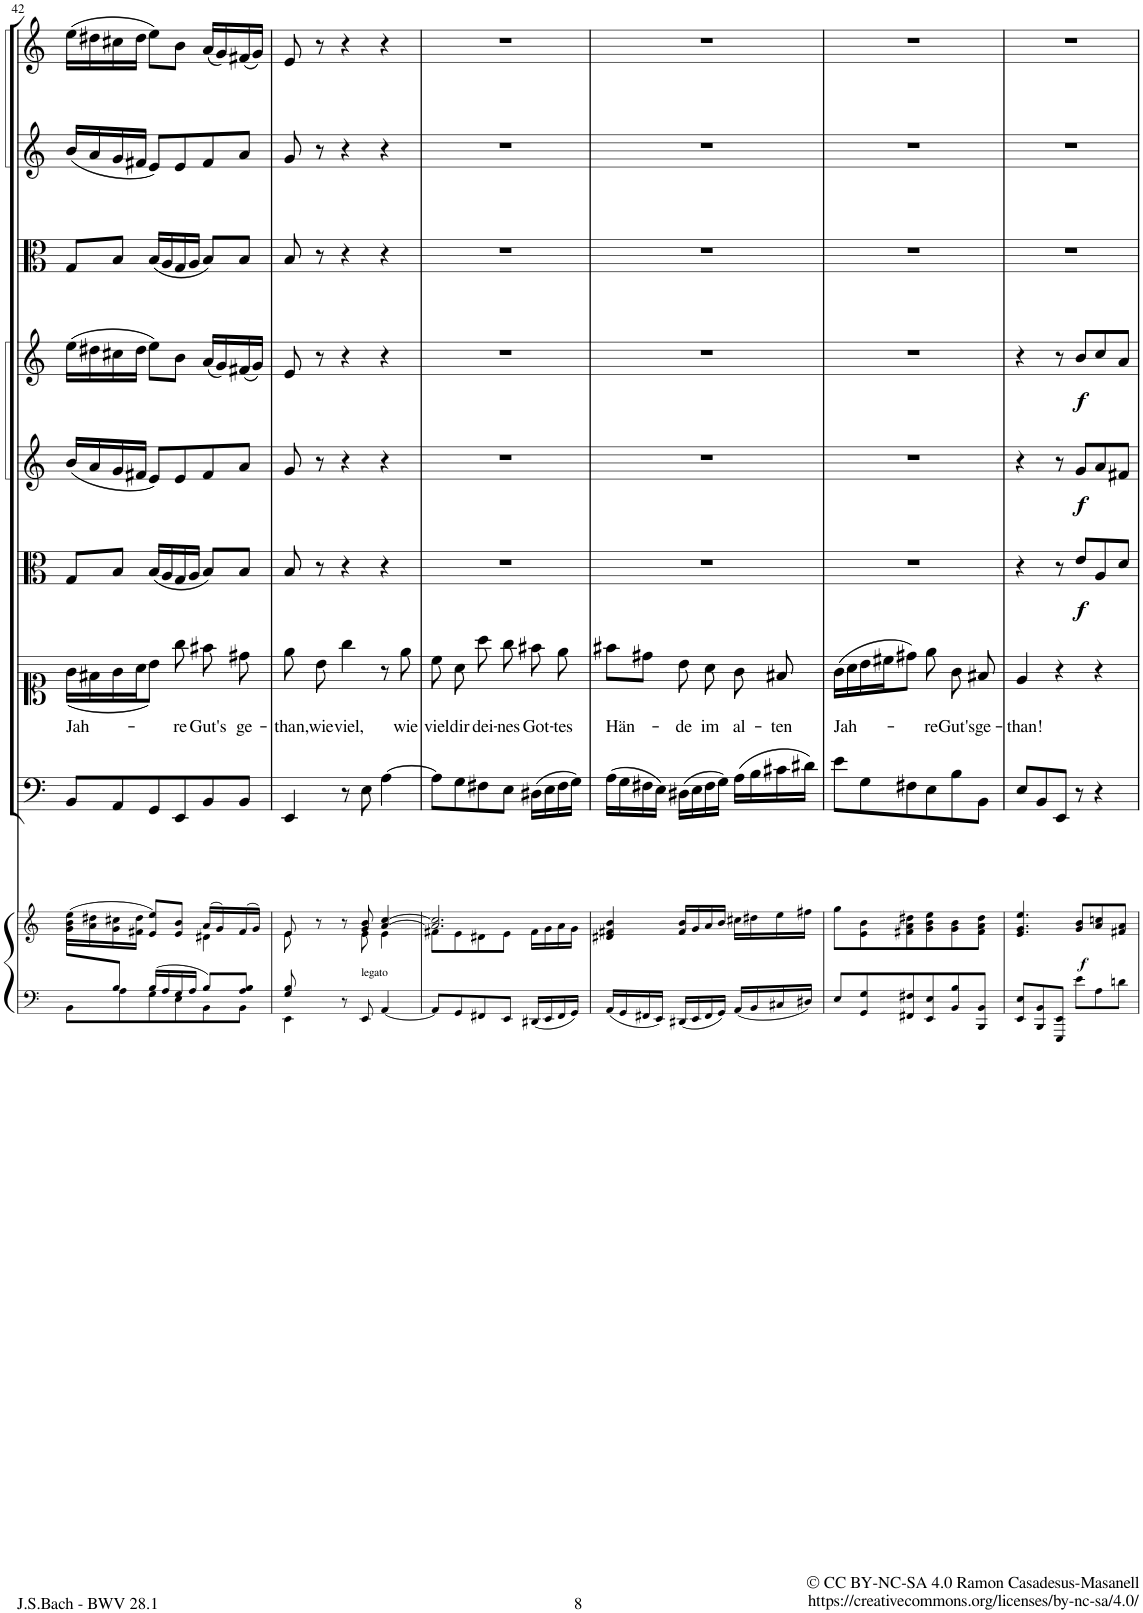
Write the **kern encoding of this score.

**kern	**kern	**dynam	**kern	**kern	**text	**kern	**dynam	**kern	**dynam	**kern	**dynam	**kern	**kern	**kern
*part9	*part9	*part9	*part8	*part7	*part7	*part6	*part6	*part5	*part5	*part4	*part4	*part3	*part2	*part1
*staff10	*staff9	*staff9/10	*staff8	*staff7	*staff7	*staff6	*staff6	*staff5	*staff5	*staff4	*staff4	*staff3	*staff2	*staff1
*I"Grand Piano	*	*	*I"Continuo	*I"Soprano	*	*I"Viola	*	*I"Violino II	*	*I"Violino I	*	*I"Teile	*I"Oboe II	*I"Oboe I
*I'Pno	*	*	*	*	*	*	*	*	*	*	*	*	*I'Ob	*I'Ob
!!LO:PB:g=z
*clefF4	*clefG2	*	*clefF4	*clefC1	*	*clefC3	*	*clefG2	*	*clefG2	*	*clefC3	*clefG2	*clefG2
*k[]	*k[]	*	*k[]	*k[]	*	*k[]	*	*k[]	*	*k[]	*	*k[]	*k[]	*k[]
*M3/4	*M3/4	*	*M3/4	*M3/4	*	*M3/4	*	*M3/4	*	*M3/4	*	*M3/4	*M3/4	*M3/4
=42	=42	=42	=42	=42	=42	=42	=42	=42	=42	=42	=42	=42	=42	=42
*^	*^	*	*	*	*	*	*	*	*	*	*	*	*	*
*	*	*	*^	*	*	*	*	*	*	*	*	*	*	*	*	*
!	!	!	!	!	!	!	!	!LO:LY:b	!	!	!	!	!	!	!	!	!
8ryy	8BB\L	(>16b\ 16ee\LL	4ryy	8g\L	.	8BB/L	(<16g\LL	Jah-	8G/L	.	(<16b/LL	.	(>16ee\LL	.	8G/L	(<16b/LL	(>16ee\LL
.	.	16a\ 16dd#X\	.	.	.	.	16f#X\	.	.	.	16a/	.	16dd#X\	.	.	16a/	16dd#X\
8B/J	8A\	16g\ 16cc#X\	.	2ryy	.	8AA/	16g\	.	8B/J	.	16g/	.	16cc#X\	.	8B/J	16g/	16cc#X\
.	.	16f#X\ 16dd#\JJ	.	.	.	.	16a\J	.	.	.	16f#X/JJ	.	16dd#\JJ	.	.	16f#X/JJ	16dd#\JJ
16B/LL	8G\	8e/ 8ee/L)	4ryy	.	.	8GG/	8b\J)	.	(<16B/LL	.	8e/L)	.	8ee\L)	.	(<16B/LL	8e/L)	8ee\L)
16A/	.	.	.	.	.	.	.	.	16A/	.	.	.	.	.	16A/	.	.
!	!	!	!	!	!	!	!	!LO:LY:b	!	!	!	!	!	!	!	!	!
16G/	8E\	8e/ 8b/J	.	.	.	8EE/	8gg\	re	16G/	.	8e/	.	8b\J	.	16G/	8e/	8b\J
16A/JJ	.	.	.	.	.	.	.	.	16A/JJ	.	.	.	.	.	16A/JJ	.	.
!	!	!	!	!	!	!	!	!LO:LY:b	!	!	!	!	!	!	!	!	!
8B/L	8BB\	(16a/LL	4d#X\	.	.	8BB/	8ff#X\	Gut's	8B/L)	.	8f#/	.	(<16a/LL	.	8B/L)	8f#/	(<16a/LL
.	.	16g/)	.	.	.	.	.	.	.	.	.	.	16g/)	.	.	.	16g/)
!	!	!	!	!	!	!	!	!LO:LY:b	!	!	!	!	!	!	!	!	!
8A/ 8B/J	8BB\J	(16f#/	.	8ryy	.	8BB/J	8dd#X\	ge-	8B/J	.	8a/J	.	(<16f#X/	.	8B/J	8a/J	(<16f#X/
.	.	16g/JJ)	.	.	.	.	.	.	.	.	.	.	16g/JJ)	.	.	.	16g/JJ)
*	*	*	*v	*v	*	*	*	*	*	*	*	*	*	*	*	*	*
=43	=43	=43	=43	=43	=43	=43	=43	=43	=43	=43	=43	=43	=43	=43	=43	=43
!	!	!	!	!	!	!	!LO:LY:b	!	!	!	!	!	!	!	!	!
8G/ 8B/	4EE\	8e/	8e\	.	4EE/	8ee\	-than,	8B/	.	8g/	.	8e/	.	8B/	8g/	8e/
!	!	!	!	!	!	!	!LO:LY:b	!	!	!	!	!	!	!	!	!
8ryy	.	8r	8ryy	.	.	8b\	wie	8r	.	8r	.	8r	.	8r	8r	8r
!	!	!	!	!	!	!	!LO:LY:b	!	!	!	!	!	!	!	!	!
8r	8ryy	8r	8ryy	.	8r	4gg\	viel,	4r	.	4r	.	4r	.	4r	4r	4r
!LO:TX:a:t=legato	!	!	!	!	!	!	!	!	!	!	!	!	!	!	!	!
8EE/	8ryy	8g/ 8b/	8e\	.	8E\	.	.	.	.	.	.	.	.	.	.	.
[<4AA/	4ryy	[4a/ [4cc/	4e\	.	[4A\	8r	.	4r	.	4r	.	4r	.	4r	4r	4r
!	!	!	!	!	!	!	!LO:LY:b	!	!	!	!	!	!	!	!	!
.	.	.	.	.	.	8ee\	wie	.	.	.	.	.	.	.	.	.
*v	*v	*	*	*	*	*	*	*	*	*	*	*	*	*	*	*
=44	=44	=44	=44	=44	=44	=44	=44	=44	=44	=44	=44	=44	=44	=44	=44
!	!	!	!	!	!	!LO:LY:b	!	!	!	!	!	!	!	!	!
8AA/L]	2.a/] 2.cc/]	8f#X\L	.	8A\L]	8cc\	viel	2.r	.	2.r	.	2.r	.	2.r	2.r	2.r
!	!	!	!	!	!	!LO:LY:b	!	!	!	!	!	!	!	!	!
8GG/	.	8e\	.	8G\	8a\	dir	.	.	.	.	.	.	.	.	.
!	!	!	!	!	!	!LO:LY:b	!	!	!	!	!	!	!	!	!
8FF#X/	.	8d#X\	.	8F#X\	8aa\	dei-	.	.	.	.	.	.	.	.	.
!	!	!	!	!	!	!LO:LY:b	!	!	!	!	!	!	!	!	!
8EE/J	.	8e\J	.	8E\J	8gg\	-nes	.	.	.	.	.	.	.	.	.
!	!	!	!	!	!	!LO:LY:b	!	!	!	!	!	!	!	!	!
16DD#X/LL	.	16f#\LL	.	(>16D#X\LL	8ff#X\	Got-	.	.	.	.	.	.	.	.	.
16EE/	.	16g\	.	16E\	.	.	.	.	.	.	.	.	.	.	.
!	!	!	!	!	!	!LO:LY:b	!	!	!	!	!	!	!	!	!
16FF#/	.	16a\	.	16F#\	8ee\	-tes	.	.	.	.	.	.	.	.	.
16GG/JJ	.	16g\JJ	.	16G\JJ)	.	.	.	.	.	.	.	.	.	.	.
=45	=45	=45	=45	=45	=45	=45	=45	=45	=45	=45	=45	=45	=45	=45	=45
!	!	!	!	!	!	!LO:LY:b	!	!	!	!	!	!	!	!	!
*	*v	*v	*	*	*	*	*	*	*	*	*	*	*	*	*
16AA/LL	4d#X/ 4f#X/ 4b/	.	(>16A\LL	8ff#X\L	Hän-	2.r	.	2.r	.	2.r	.	2.r	2.r	2.r
16GG/	.	.	16G\	.	.	.	.	.	.	.	.	.	.	.
16FF#X/	.	.	16F#X\	8dd#X\J	.	.	.	.	.	.	.	.	.	.
16EE/JJ	.	.	16E\JJ)	.	.	.	.	.	.	.	.	.	.	.
!	!	!	!	!	!LO:LY:b	!	!	!	!	!	!	!	!	!
16DD#X/LL	16f#/ 16b/LL	.	(>16D#X\LL	8b\	de	.	.	.	.	.	.	.	.	.
16EE/	16g/	.	16E\	.	.	.	.	.	.	.	.	.	.	.
!	!	!	!	!	!LO:LY:b	!	!	!	!	!	!	!	!	!
16FF#/	16a/	.	16F#\	8a\	im	.	.	.	.	.	.	.	.	.
16GG/JJ	16b/JJ	.	16G\JJ)	.	.	.	.	.	.	.	.	.	.	.
!	!	!	!	!	!LO:LY:b	!	!	!	!	!	!	!	!	!
16AA/LL	16cc#X\LL	.	(>16A\LL	8g\	al-	.	.	.	.	.	.	.	.	.
16BB/	16dd#X\	.	16B\	.	.	.	.	.	.	.	.	.	.	.
!	!	!	!	!	!LO:LY:b	!	!	!	!	!	!	!	!	!
16C#X/	16ee\	.	16c#X\	8f#X/	-ten	.	.	.	.	.	.	.	.	.
16D#X/JJ	16ff#X\JJ	.	16d#X\JJ)	.	.	.	.	.	.	.	.	.	.	.
=46	=46	=46	=46	=46	=46	=46	=46	=46	=46	=46	=46	=46	=46	=46
!	!	!	!	!	!LO:LY:b	!	!	!	!	!	!	!	!	!
8E/L	8gg\L	.	8e\L	(>16g\LL	Jah-	2.r	.	2.r	.	2.r	.	2.r	2.r	2.r
.	.	.	.	16a\	.	.	.	.	.	.	.	.	.	.
8GG/ 8G/	8e\ 8b\	.	8G\	16b\	.	.	.	.	.	.	.	.	.	.
.	.	.	.	16cc#X\J	.	.	.	.	.	.	.	.	.	.
8FF#X/ 8F#X/	8f#X\ 8a\ 8dd#X\	.	8F#X\	8dd#X\J)	.	.	.	.	.	.	.	.	.	.
!	!	!	!	!	!LO:LY:b	!	!	!	!	!	!	!	!	!
8EE/ 8E/	8g\ 8b\ 8ee\	.	8E\	8ee\	re	.	.	.	.	.	.	.	.	.
!	!	!	!	!	!LO:LY:b	!	!	!	!	!	!	!	!	!
8BB/ 8B/	8g\ 8b\	.	8B\	8g\	Gut's	.	.	.	.	.	.	.	.	.
!	!	!	!	!	!LO:LY:b	!	!	!	!	!	!	!	!	!
8BBB/ 8BB/J	8f#\ 8a\ 8dd#\J	.	8BB\J	8f#X/	ge-	.	.	.	.	.	.	.	.	.
=47	=47	=47	=47	=47	=47	=47	=47	=47	=47	=47	=47	=47	=47	=47
!	!	!	!	!	!LO:LY:b	!	!	!	!	!	!	!	!	!
8EE/ 8E/L	4.e/ 4.g/ 4.ee/	.	8E/L	4e/	-than!	4r	.	4r	.	4r	.	2.r	2.r	2.r
8BBB/ 8BB/	.	.	8BB/	.	.	.	.	.	.	.	.	.	.	.
8EEE/ 8EE/J	.	.	8EE/J	4r	.	8r	.	8r	.	8r	.	.	.	.
!	!	!LO:DY:b	!	!	!	!	!LO:DY:b	!	!LO:DY:b	!	!LO:DY:b	!	!	!
8e\L	8g/ 8b/L	f	8r	.	.	8e/L	f	8g/L	f	8b/L	f	.	.	.
8A\	8a/ 8ccn/	.	4r	4r	.	8A/	.	8a/	.	8cc/	.	.	.	.
8dn\J	8f#X/ 8a/J	.	.	.	.	8d/J	.	8f#X/J	.	8a/J	.	.	.	.
=	=	=	=	=	=	=	=	=	=	=	=	=	=	=
*-	*-	*-	*-	*-	*-	*-	*-	*-	*-	*-	*-	*-	*-	*-
